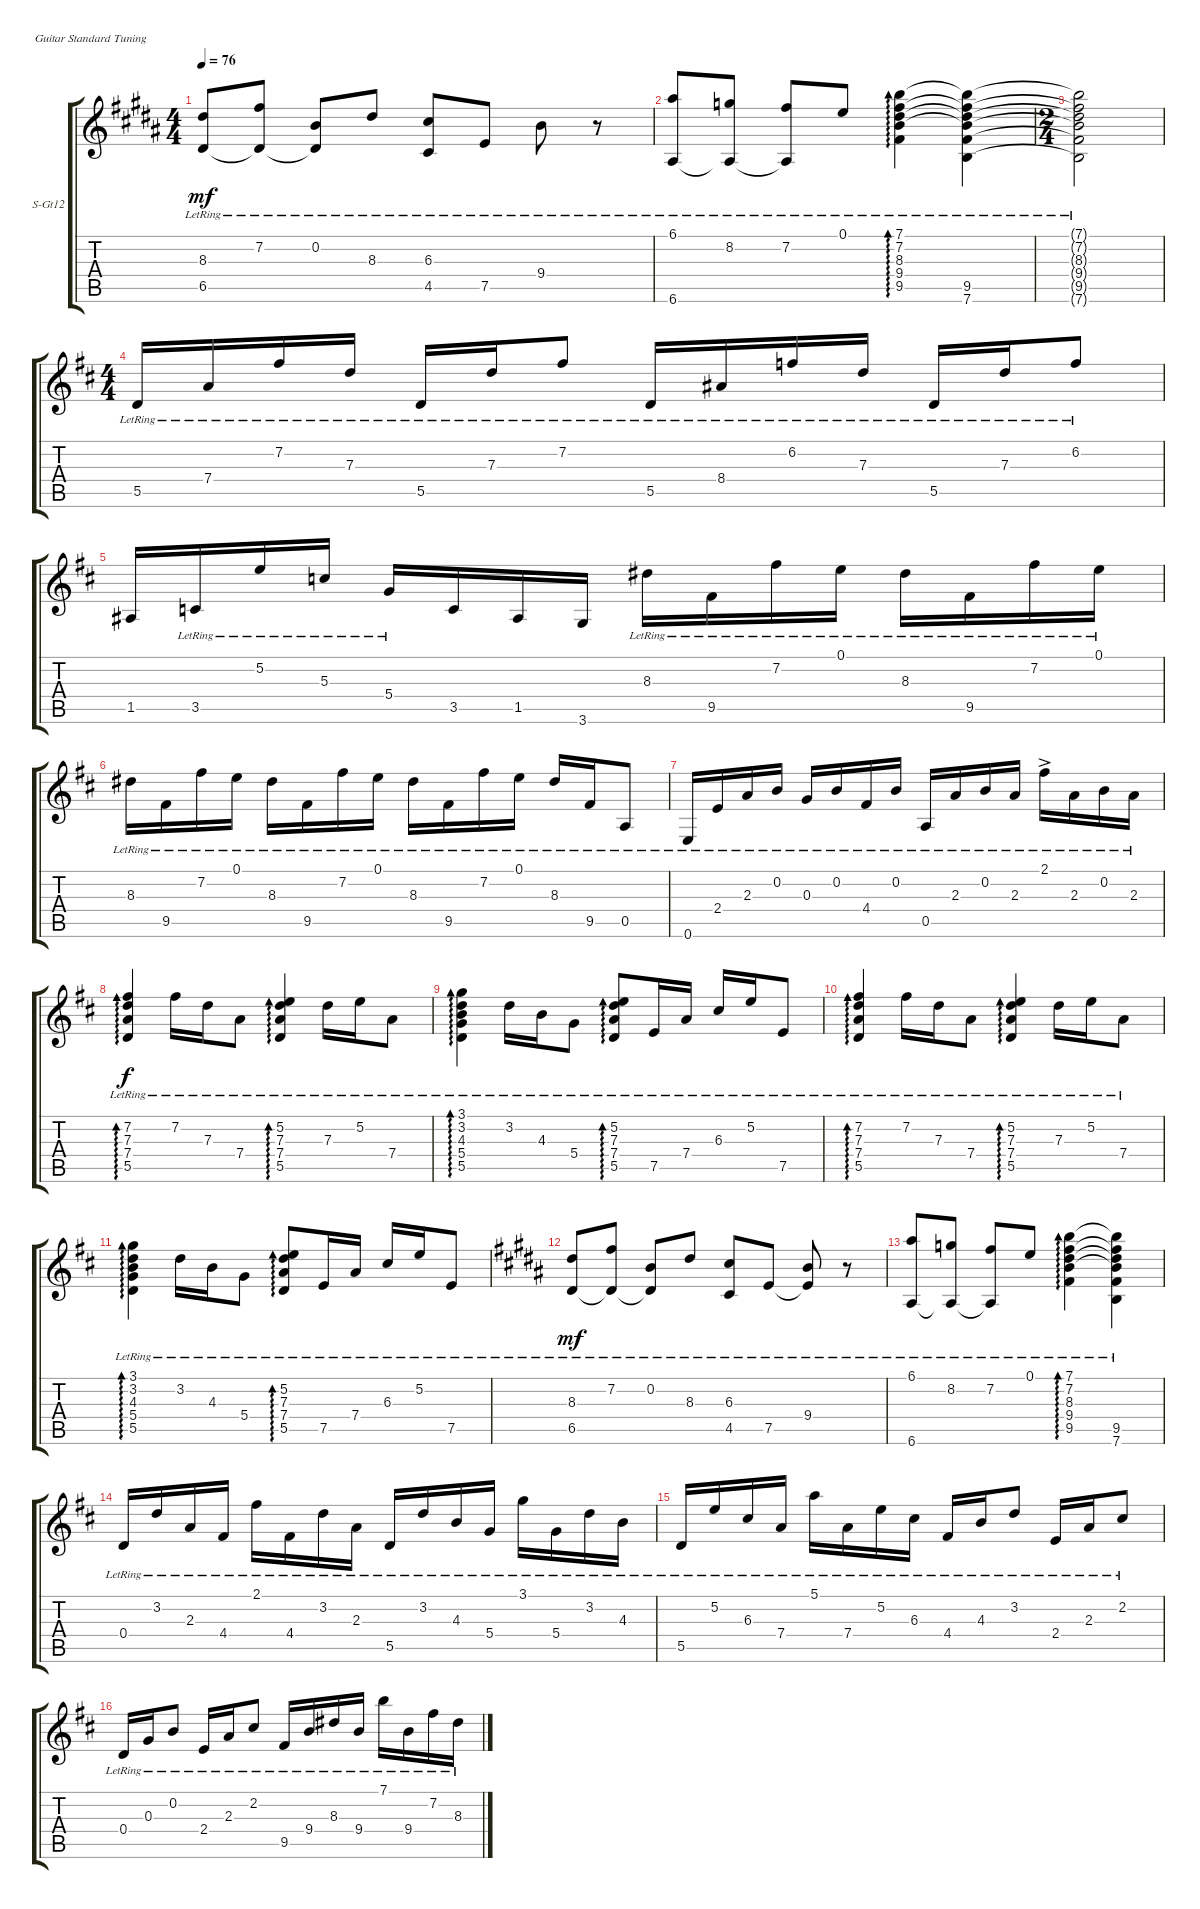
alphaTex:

\defaultSystemsLayout 4
\bracketExtendMode groupsimilarinstruments
\firstSystemTrackNameOrientation horizontal
\otherSystemsTrackNameOrientation horizontal
\track ("12 St. Steel Guitar (Rutherford)" "S-Gt12") {instrument acousticguitarsteel}
\staff {score tabs}
\tuning (E4 B3 G3 D3 A2 E2)
\ts (4 4)
\scale
0.62531
\tempo 76
\accidentals auto
\clef g2
\ottava regular
\simile none
\ks b
(8.3{lr} 6.5{lr}).8{dy mf instrument acousticguitarsteel} (7.2{lr} 6.5{lr t}).8 (6.5{lr t} 0.2{lr}).8 8.3{lr}.8 (6.3{lr} 4.5{lr}).8 7.5{lr}.8 9.4{lr}.8 r.8 |
\scale
0.37469 (6.1{lr} 6.6{lr}).8 (8.2{lr} 6.6{lr t}).8 (7.2{lr} 6.6{lr t}).8 0.1{lr}.8 (9.4{lr} 8.3{lr} 7.2{lr} 9.5{lr} 7.1{lr}).4{ad 0} (7.6{lr} 9.4{lr t} 8.3{lr t} 7.2{lr t} 9.5{lr} 7.1{lr t}).4 |
\ts (2 4)
\scale
0.269481 (7.6{lr t} 9.4{lr t} 8.3{lr t} 7.2{lr t} 7.1{lr t} 9.5{lr t}).2 |
\ts (4 4)
\scale
0.730519
\ks d
5.5{lr}.16 7.4{lr}.16 7.2{lr}.16 7.3{lr}.16 5.5{lr}.16 7.3{lr}.16 7.2{lr}.8 5.5{lr}.16 8.4{lr}.16 6.2{lr}.16 7.3{lr}.16 5.5{lr}.16 7.3{lr}.16 6.2{lr}.8 |
\scale
0.565789 1.5.16 3.5{lr}.16 5.2{lr}.16 5.3{lr}.16 5.4{lr}.16 3.5.16 1.5.16 3.6.16 8.3{lr}.16 9.5{lr}.16 7.2{lr}.16 0.1{lr}.16 8.3{lr}.16 9.5{lr}.16 7.2{lr}.16 0.1{lr}.16 |
\scale
0.434211 8.3{lr}.16 9.5{lr}.16 7.2{lr}.16 0.1{lr}.16 8.3{lr}.16 9.5{lr}.16 7.2{lr}.16 0.1{lr}.16 8.3{lr}.16 9.5{lr}.16 7.2{lr}.16 0.1{lr}.16 8.3{lr}.16 9.5{lr}.16 0.5{lr}.8 |
\scale
0.5 0.6{lr}.16 2.4{lr}.16 2.3{lr}.16 0.2{lr}.16 0.3{lr}.16 0.2{lr}.16 4.4{lr}.16 0.2{lr}.16 0.5{lr}.16 2.3{lr}.16 0.2{lr}.16 2.3{lr}.16 2.1{ac lr}.16 2.3{lr}.16 0.2{lr}.16 2.3{lr}.16 |
\scale
0.5 (7.2{lr} 7.3{lr} 7.4{lr} 5.5{lr}).4{ad 0 dy f} 7.2{lr}.16 7.3{lr}.16 7.4{lr}.8 (5.2{lr} 7.3{lr} 7.4{lr} 5.5{lr}).4{ad 0} 7.3{lr}.16 5.2{lr}.16 7.4{lr}.8 |
\scale
0.5 (3.1{lr} 3.2{lr} 4.3{lr} 5.4{lr} 5.5{lr}).4{ad 0} 3.2{lr}.16 4.3{lr}.16 5.4{lr}.8 (5.2{lr} 7.3{lr} 7.4{lr} 5.5{lr}).8{ad 0} 7.5{lr}.16 7.4{lr}.16 6.3{lr}.16 5.2{lr}.16 7.5{lr}.8 |
\scale
0.5 (7.2{lr} 7.3{lr} 7.4{lr} 5.5{lr}).4{ad 0} 7.2{lr}.16 7.3{lr}.16 7.4{lr}.8 (5.2{lr} 7.3{lr} 7.4{lr} 5.5{lr}).4{ad 0} 7.3{lr}.16 5.2{lr}.16 7.4{lr}.8 |
\scale
0.536585 (3.1{lr} 3.2{lr} 4.3{lr} 5.4{lr} 5.5{lr}).4{ad 0} 3.2{lr}.16 4.3{lr}.16 5.4{lr}.8 (5.2{lr} 7.3{lr} 7.4{lr} 5.5{lr}).8{ad 0} 7.5{lr}.16 7.4{lr}.16 6.3{lr}.16 5.2{lr}.16 7.5{lr}.8 |
\scale
0.463415
\ks b
(8.3{lr} 6.5{lr}).8{dy mf} (7.2{lr} 6.5{lr t}).8 (6.5{lr t} 0.2{lr}).8 8.3{lr}.8 (6.3{lr} 4.5{lr}).8 7.5{lr}.8 (7.5{lr t} 9.4{lr}).8 r.8 |
\scale
0.337349 (6.1{lr} 6.6{lr}).8 (8.2{lr} 6.6{lr t}).8 (7.2{lr} 6.6{lr t}).8 0.1{lr}.8 (9.4{lr} 8.3{lr} 7.2{lr} 9.5{lr} 7.1{lr}).4{ad 0} (7.6{lr} 9.4{lr t} 8.3{lr t} 7.2{lr t} 9.5{lr} 7.1{lr t}).4 |
\scale
0.662651
\ks d
0.4{lr}.16 3.2{lr}.16 2.3{lr}.16 4.4{lr}.16 2.1{lr}.16 4.4{lr}.16 3.2{lr}.16 2.3{lr}.16 5.5{lr}.16 3.2{lr}.16 4.3{lr}.16 5.4{lr}.16 3.1{lr}.16 5.4{lr}.16 3.2{lr}.16 4.3{lr}.16 |
\scale
0.4125 5.5{lr}.16 5.2{lr}.16 6.3{lr}.16 7.4{lr}.16 5.1{lr}.16 7.4{lr}.16 5.2{lr}.16 6.3{lr}.16 4.4{lr}.16 4.3{lr}.16 3.2{lr}.8 2.4{lr}.16 2.3{lr}.16 2.2{lr}.8 |
\scale
0.5875 0.4{lr}.16 0.3{lr}.16 0.2{lr}.8 2.4{lr}.16 2.3{lr}.16 2.2{lr}.8 9.5{lr}.16 9.4{lr}.16 8.3{lr}.16 9.4{lr}.16 7.1{lr}.16 9.4{lr}.16 7.2{lr}.16 8.3{lr}.16
